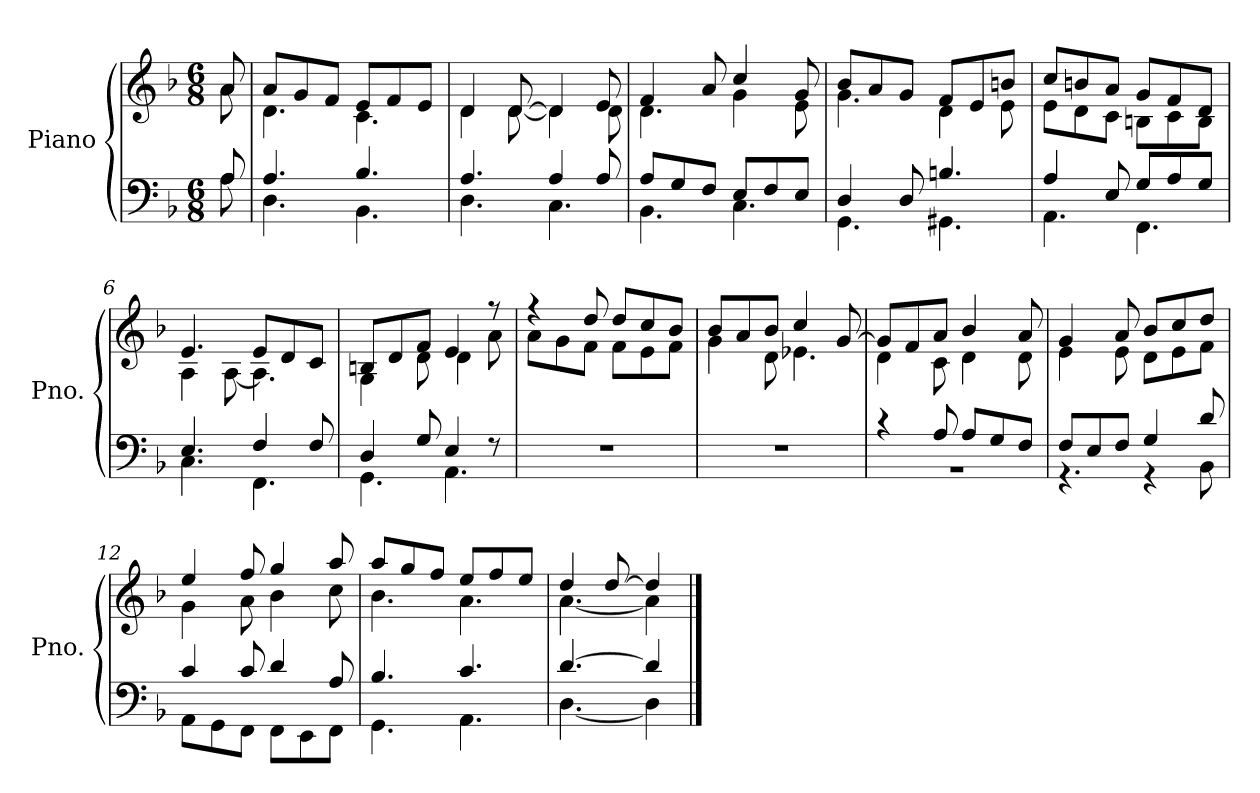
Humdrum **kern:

**kern	**kern
*part1	*part1
*staff2	*staff1
*I"Piano	*
*I'Pno.	*
*clefF4	*clefG2
*k[b-]	*k[b-]
*M6/8	*M6/8
=	=
*^	*^
8A/	8A\	8a/	8a\
=1	=1	=1	=1
4.A/	4.D\	8a/L	4.d\
.	.	8g/	.
.	.	8f/J	.
4.B-/	4.BB-\	8e/L	4.c\
.	.	8f/	.
.	.	8e/J	.
=2	=2	=2	=2
4.A/	4.D\	4d/	4d\
.	.	[8d/	[8d\
4A/	4.C\	4d/]	4d\]
8A/	.	8e/	8d\
=3	=3	=3	=3
8A/L	4.BB-\	4f/	4.d\
8G/	.	.	.
8F/J	.	8a/	.
8E/L	4.C\	4cc/	4g\
8F/	.	.	.
8E/J	.	8g/	8e\
=4	=4	=4	=4
4D/	4.GG\	8b-/L	4.g\
.	.	8a/	.
8D/	.	8g/J	.
4.Bn/	4.GG#X\	8f/L	4d\
.	.	8e/	.
.	.	8bn/J	8e\
=5	=5	=5	=5
4A/	4.AA\	8cc/L	8e\L
.	.	8bn/	8d\
8E/	.	8a/J	8c\J
8G/L	4.FF\	8g/L	8Bn\L
8A/	.	8f/	8c\
8G/J	.	8d/J	8B\J
!!LO:LB:g=z	!!
=6	=6	=6	=6
4.E/	4.C\	4.e/	4A\
.	.	.	[8A\
4F/	4.FF\	8e/L	4.A\]
.	.	8d/	.
8F/	.	8c/J	.
=7	=7	=7	=7
4D/	4.GG\	8Bn/L	4G\
.	.	8d/	.
8G/	.	8f/J	8d\
4E/	4.AA\	4e/	4d\
8r	.	8r	8a\
*v	*v	*	*
=8	=8	=8
2.r	4r	8a\L
.	.	8g\
.	8dd/	8f\J
.	8dd/L	8f\L
.	8cc/	8e\
.	8b-/J	8f\J
=9	=9	=9
2.r	8b-/L	4g\
.	8a/	.
.	8b-/J	8d\
.	4cc/	4.e-X\
.	[8g/	.
=10	=10	=10
*^	*	*
4r	2.r	8g/L]	4d\
.	.	8f/	.
8A/	.	8a/J	8c\
8A/L	.	4b-/	4d\
8G/	.	.	.
8F/J	.	8a/	8d\
=11	=11	=11	=11
8F/L	4.r	4g/	4e\
8E/	.	.	.
8F/J	.	8a/	8e\
4G/	4r	8b-/L	8d\L
.	.	8cc/	8e\
8d/	8BB-\	8dd/J	8f\J
!!LO:LB:g=z	!!
=12	=12	=12	=12
4c/	8AA\L	4ee/	4g\
.	8GG\	.	.
8c/	8FF\J	8ff/	8a\
4d/	8FF\L	4gg/	4b-\
.	8EE\	.	.
8A/	8FF\J	8aa/	8cc\
=13	=13	=13	=13
4.B-/	4.GG\	8aa/L	4.b-\
.	.	8gg/	.
.	.	8ff/J	.
4.c/	4.AA\	8ee/L	4.a\
.	.	8ff/	.
.	.	8ee/J	.
=14	=14	=14	=14
[4.d/	[4.D\	4dd/	[4.a\
.	.	[8dd/	.
4d/]	4D\]	4dd/]	4a\]
*v	*v	*	*
*	*v	*v
==	==
*-	*-
